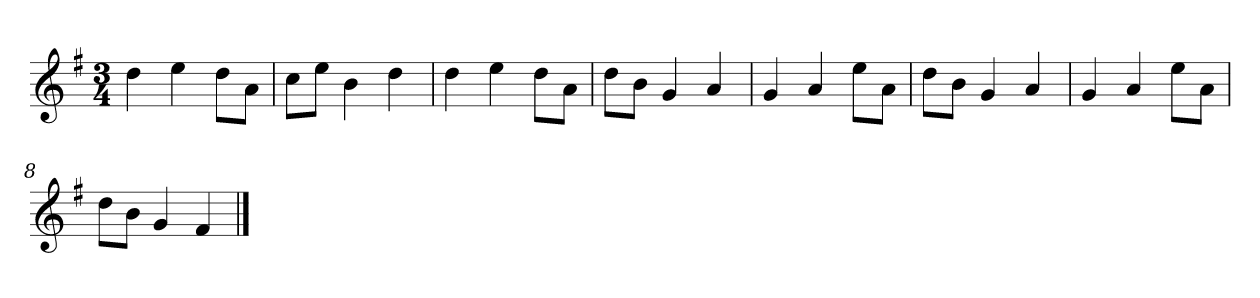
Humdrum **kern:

**kern
*part1
*staff1
*clefG2
*k[f#]
*G:
*M3/4
=
4dd
4ee
8dd\L
8a\J
=2
8cc\L
8ee\J
4b
4dd
=3
4dd
4ee
8dd\L
8a\J
=4
8dd\L
8b\J
4g
4a
=5y
4g
4a
8ee\L
8a\J
=6
8dd\L
8b\J
4g
4a
=7
4g
4a
8ee\L
8a\J
=8
8dd\L
8b\J
4g
4f#
==
*-
